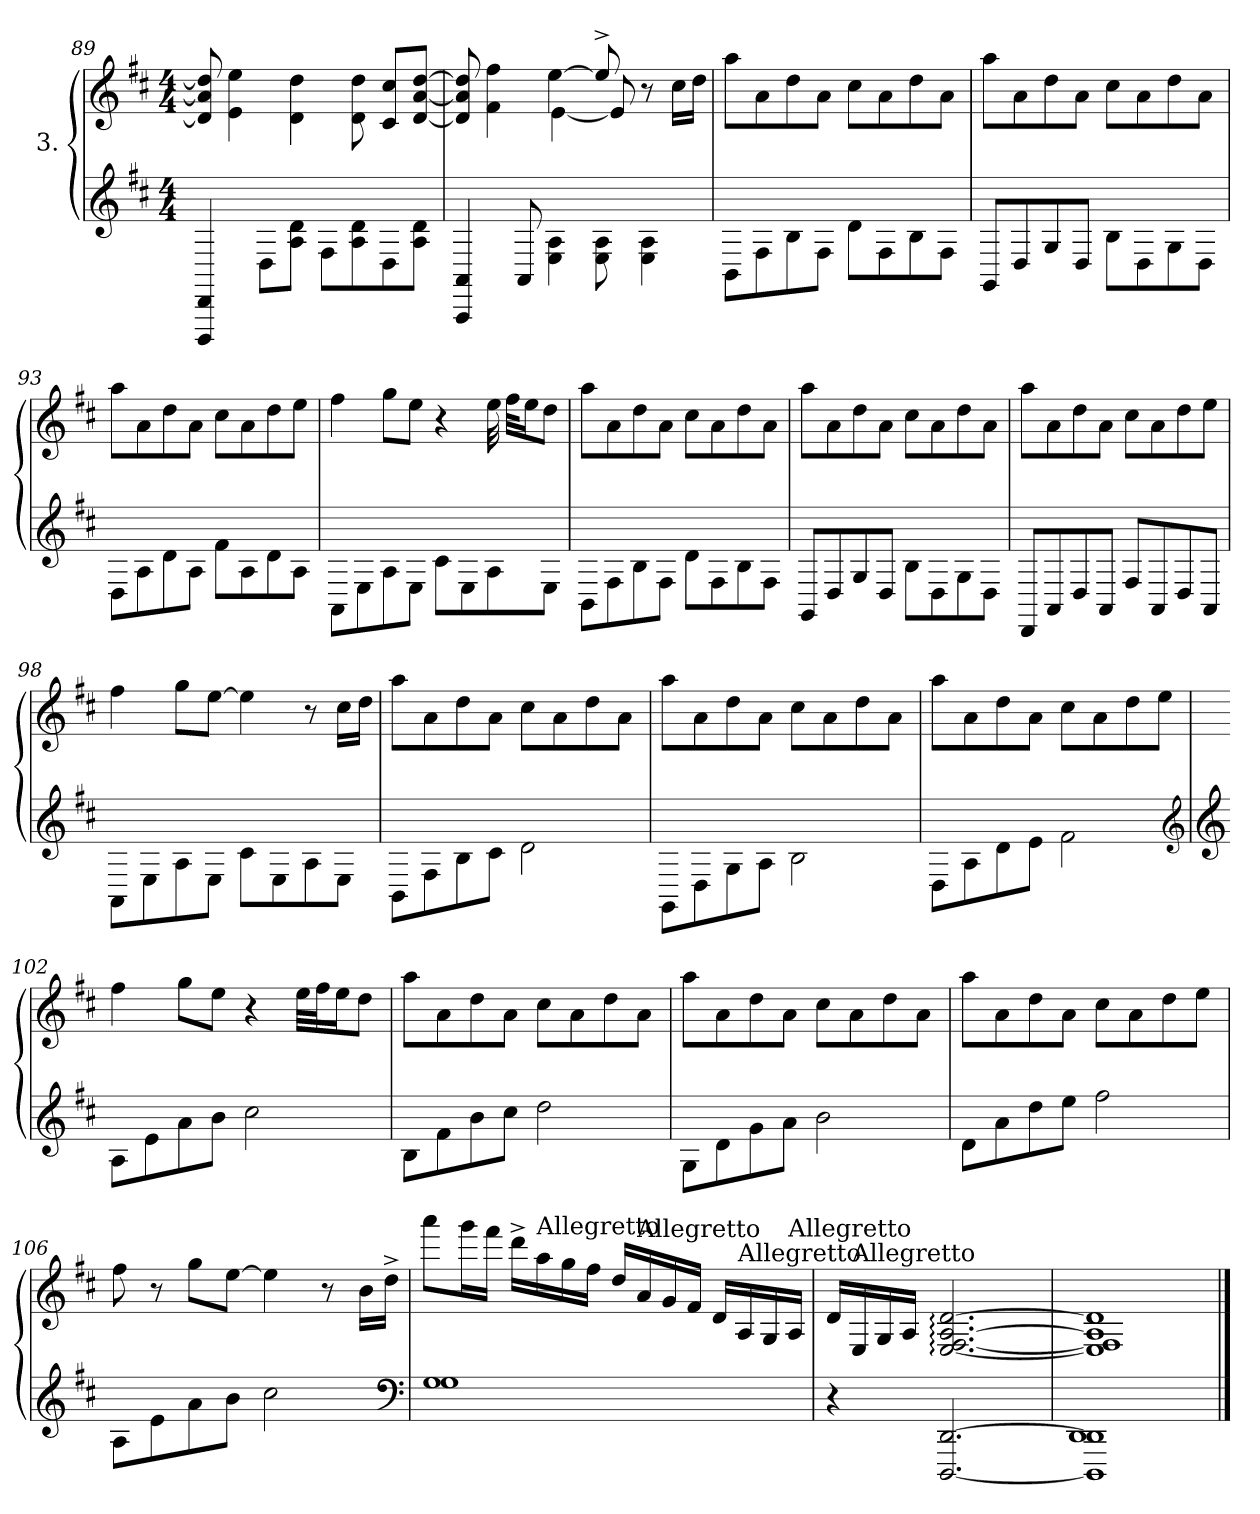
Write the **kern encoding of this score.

**kern	**kern
*part1	*part1
*staff2	*staff1
*I"3.	*
*clefG2	*clefG2
*k[f#c#]	*k[f#c#]
*D:	*D:
*M4/4	*M4/4
=89	=89
4DDD/ 4DD/	8d/] 8a/] 8dd/]
.	4e\ 4ee\
8D\L	.
8A\ 8d\J	4d\ 4dd\
8F#\L	.
8A\ 8d\	8d\ 8dd\
8D\	8c#/ 8cc#/L
8A\ 8d\J	[8d/ [8a/ [8dd/J
!!LO:LB:g=z
=90	=90
*	*^
4AAA/ 4AA/	8d/] 8a/] 8dd/]	4.ryy
.	4f#\ 4ff#\	.
8AA/	.	.
4E\ 4A\	[4ee\	[4e\
8E\ 8A\	8ee^/]	8e/]
4E\ 4A\	8r	4ryy
.	16cc#\LL	.
.	16dd\JJ	.
*	*v	*v
=91	=91
8BB\L	8aa\L
8F#\	8a\
8B\	8dd\
8F#\J	8a\J
8d\L	8cc#\L
8F#\	8a\
8B\	8dd\
8F#\J	8a\J
=92	=92
8GG/L	8aa\L
8D/	8a\
8G/	8dd\
8D/J	8a\J
8B\L	8cc#\L
8D\	8a\
8G\	8dd\
8D\J	8a\J
=93	=93
8D\L	8aa\L
8A\	8a\
8d\	8dd\
8A\J	8a\J
8f#\L	8cc#\L
8A\	8a\
8d\	8dd\
8A\J	8ee\J
!!LO:LB:g=z
=94	=94
8AA\L	4ff#\
8E\	.
8A\	8gg\L
8E\J	8ee\J
8c#\L	4r
8E\	.
8A\	32ee\
.	32ff#\KLL
.	16ee\J
8E\J	8dd\J
=95	=95
8BB\L	8aa\L
8F#\	8a\
8B\	8dd\
8F#\J	8a\J
8d\L	8cc#\L
8F#\	8a\
8B\	8dd\
8F#\J	8a\J
=96	=96
8GG/L	8aa\L
8D/	8a\
8G/	8dd\
8D/J	8a\J
8B\L	8cc#\L
8D\	8a\
8G\	8dd\
8D\J	8a\J
=97	=97
8DD/L	8aa\L
8AA/	8a\
8D/	8dd\
8AA/J	8a\J
8F#/L	8cc#\L
8AA/	8a\
8D/	8dd\
8AA/J	8ee\J
!!LO:LB:g=z
=98	=98
8AA\L	4ff#\
8E\	.
8A\	8gg\L
8E\J	[8ee\J
8c#\L	4ee\]
8E\	.
8A\	8r
8E\J	16cc#\LL
.	16dd\JJ
=99	=99
8BB\L	8aa\L
8F#\	8a\
8B\	8dd\
8c#\J	8a\J
2d\	8cc#\L
.	8a\
.	8dd\
.	8a\J
=100	=100
8GG\L	8aa\L
8D\	8a\
8G\	8dd\
8A\J	8a\J
2B\	8cc#\L
.	8a\
.	8dd\
.	8a\J
=101	=101
8D\L	8aa\L
8A\	8a\
8d\	8dd\
8e\J	8a\J
2f#\	8cc#\L
.	8a\
.	8dd\
.	8ee\J
*clefG2	*
!!LO:PB:g=z
=102	=102
*clefG2	*
8A\L	4ff#\
8e\	.
8a\	8gg\L
8b\J	8ee\J
2cc#\	4r
.	32ee\LLL
.	32ff#\J
.	16ee\J
.	8dd\J
=103	=103
8B\L	8aa\L
8f#\	8a\
8b\	8dd\
8cc#\J	8a\J
2dd\	8cc#\L
.	8a\
.	8dd\
.	8a\J
=104	=104
8G\L	8aa\L
8d\	8a\
8g\	8dd\
8a\J	8a\J
2b\	8cc#\L
.	8a\
.	8dd\
.	8a\J
=105	=105
8d\L	8aa\L
8a\	8a\
8dd\	8dd\
8ee\J	8a\J
2ff#\	8cc#\L
.	8a\
.	8dd\
.	8ee\J
!!LO:LB:g=z
=106	=106
8A\L	8ff#\
8e\	8r
8a\	8gg\L
8b\J	[8ee\J
2cc#\	4ee\]
.	8r
.	16b\LL
.	16dd^\JJ
*clefF4	*
=107	=107
*^	*
1G	1G	8aaa\L
.	.	16ggg\L
.	.	16fff#\JJ
.	.	16ddd^\LL
!	!	!LO:TX:a:t=Allegretto
.	.	16aa\
.	.	16gg\
.	.	16ff#\JJ
.	.	16dd/LL
!	!	!LO:TX:a:t=Allegretto
.	.	16a/
.	.	16g/
.	.	16f#/JJ
.	.	16d/LL
!	!	!LO:TX:a:t=Allegretto
.	.	16A/
.	.	16G/
!	!	!LO:TX:a:t=Allegretto
.	.	16A/JJ
*v	*v	*
=108	=108
4r	16d/LL
!	!LO:TX:a:t=Allegretto
.	16E/
.	16G/
.	16A/JJ
[2.DDD/ [2.DD/	[2.E/: [2.F#/: [2.A/: [2.d/:
=109	=109
*^	*
1DDD] 1DD]	1DD	1E] 1F#] 1A] 1d]
*v	*v	*
==	==
*-	*-
